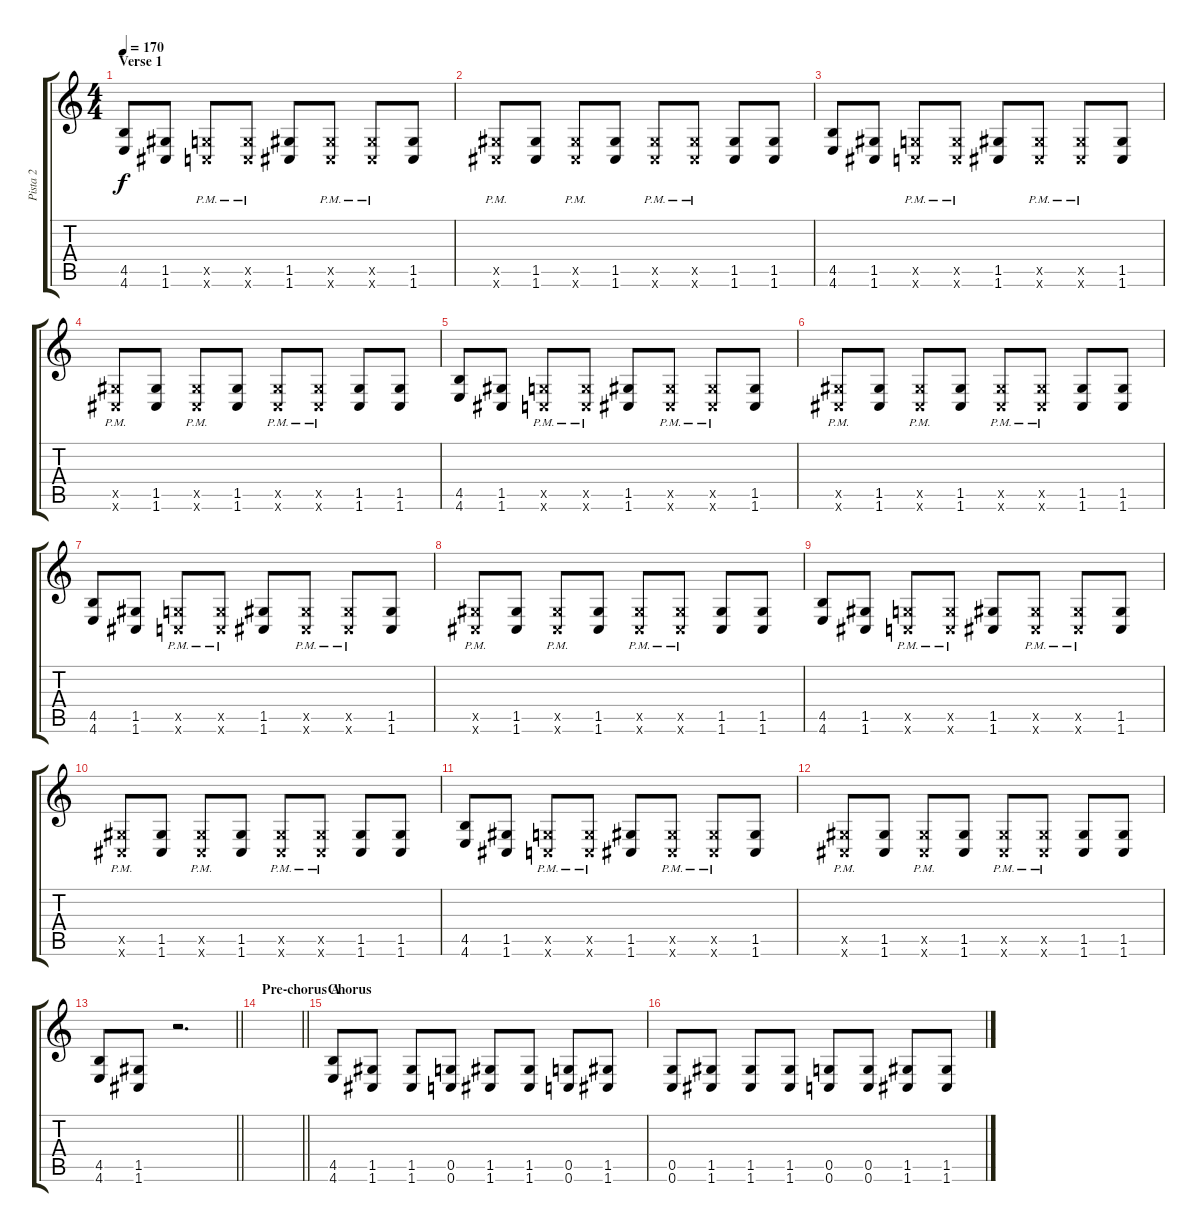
\track ("Pista 2" "Pista 2") {instrument distortionguitar}
\staff {score tabs}
\tuning (D4 A3 F3 C3 G2 C2) {hide}
\ts (4 4)
\section ("" "Verse 1")
\tempo 170
\clef g2
\ks c
(4.5 4.6).8{dy f} (1.5 1.6).8 (0.5{pm x} 0.6{pm x}).8 (0.5{pm x} 0.6{pm x}).8 (1.5 1.6).8 (1.5{pm x} 1.6{pm x}).8 (1.5{pm x} 1.6{pm x}).8 (1.5 1.6).8 |
(1.5{pm x} 1.6{pm x}).8 (1.5 1.6).8 (1.5{pm x} 1.6{pm x}).8 (1.5 1.6).8 (1.5{pm x} 1.6{pm x}).8 (1.5{pm x} 1.6{pm x}).8 (1.5 1.6).8 (1.5 1.6).8 |
(4.5 4.6).8 (1.5 1.6).8 (0.5{pm x} 0.6{pm x}).8 (0.5{pm x} 0.6{pm x}).8 (1.5 1.6).8 (1.5{pm x} 1.6{pm x}).8 (1.5{pm x} 1.6{pm x}).8 (1.5 1.6).8 |
(1.5{pm x} 1.6{pm x}).8 (1.5 1.6).8 (1.5{pm x} 1.6{pm x}).8 (1.5 1.6).8 (1.5{pm x} 1.6{pm x}).8 (1.5{pm x} 1.6{pm x}).8 (1.5 1.6).8 (1.5 1.6).8 |
(4.5 4.6).8 (1.5 1.6).8 (0.5{pm x} 0.6{pm x}).8 (0.5{pm x} 0.6{pm x}).8 (1.5 1.6).8 (1.5{pm x} 1.6{pm x}).8 (1.5{pm x} 1.6{pm x}).8 (1.5 1.6).8 |
(1.5{pm x} 1.6{pm x}).8 (1.5 1.6).8 (1.5{pm x} 1.6{pm x}).8 (1.5 1.6).8 (1.5{pm x} 1.6{pm x}).8 (1.5{pm x} 1.6{pm x}).8 (1.5 1.6).8 (1.5 1.6).8 |
(4.5 4.6).8 (1.5 1.6).8 (0.5{pm x} 0.6{pm x}).8 (0.5{pm x} 0.6{pm x}).8 (1.5 1.6).8 (1.5{pm x} 1.6{pm x}).8 (1.5{pm x} 1.6{pm x}).8 (1.5 1.6).8 |
(1.5{pm x} 1.6{pm x}).8 (1.5 1.6).8 (1.5{pm x} 1.6{pm x}).8 (1.5 1.6).8 (1.5{pm x} 1.6{pm x}).8 (1.5{pm x} 1.6{pm x}).8 (1.5 1.6).8 (1.5 1.6).8 |
(4.5 4.6).8 (1.5 1.6).8 (0.5{pm x} 0.6{pm x}).8 (0.5{pm x} 0.6{pm x}).8 (1.5 1.6).8 (1.5{pm x} 1.6{pm x}).8 (1.5{pm x} 1.6{pm x}).8 (1.5 1.6).8 |
(1.5{pm x} 1.6{pm x}).8 (1.5 1.6).8 (1.5{pm x} 1.6{pm x}).8 (1.5 1.6).8 (1.5{pm x} 1.6{pm x}).8 (1.5{pm x} 1.6{pm x}).8 (1.5 1.6).8 (1.5 1.6).8 |
(4.5 4.6).8 (1.5 1.6).8 (0.5{pm x} 0.6{pm x}).8 (0.5{pm x} 0.6{pm x}).8 (1.5 1.6).8 (1.5{pm x} 1.6{pm x}).8 (1.5{pm x} 1.6{pm x}).8 (1.5 1.6).8 |
(1.5{pm x} 1.6{pm x}).8 (1.5 1.6).8 (1.5{pm x} 1.6{pm x}).8 (1.5 1.6).8 (1.5{pm x} 1.6{pm x}).8 (1.5{pm x} 1.6{pm x}).8 (1.5 1.6).8 (1.5 1.6).8 |
\barLineRight lightlight
(4.5 4.6).8 (1.5 1.6).8 r.2{d} |
\section ("" "Pre-chorus A")
\barLineRight lightlight
|
\section ("" "Chorus")
(4.5 4.6).8 (1.5 1.6).8 (1.5 1.6).8 (0.5 0.6).8 (1.5 1.6).8 (1.5 1.6).8 (0.5 0.6).8 (1.5 1.6).8 |
(0.5 0.6).8 (1.5 1.6).8 (1.5 1.6).8 (1.5 1.6).8 (0.5 0.6).8 (0.5 0.6).8 (1.5 1.6).8 (1.5 1.6).8
